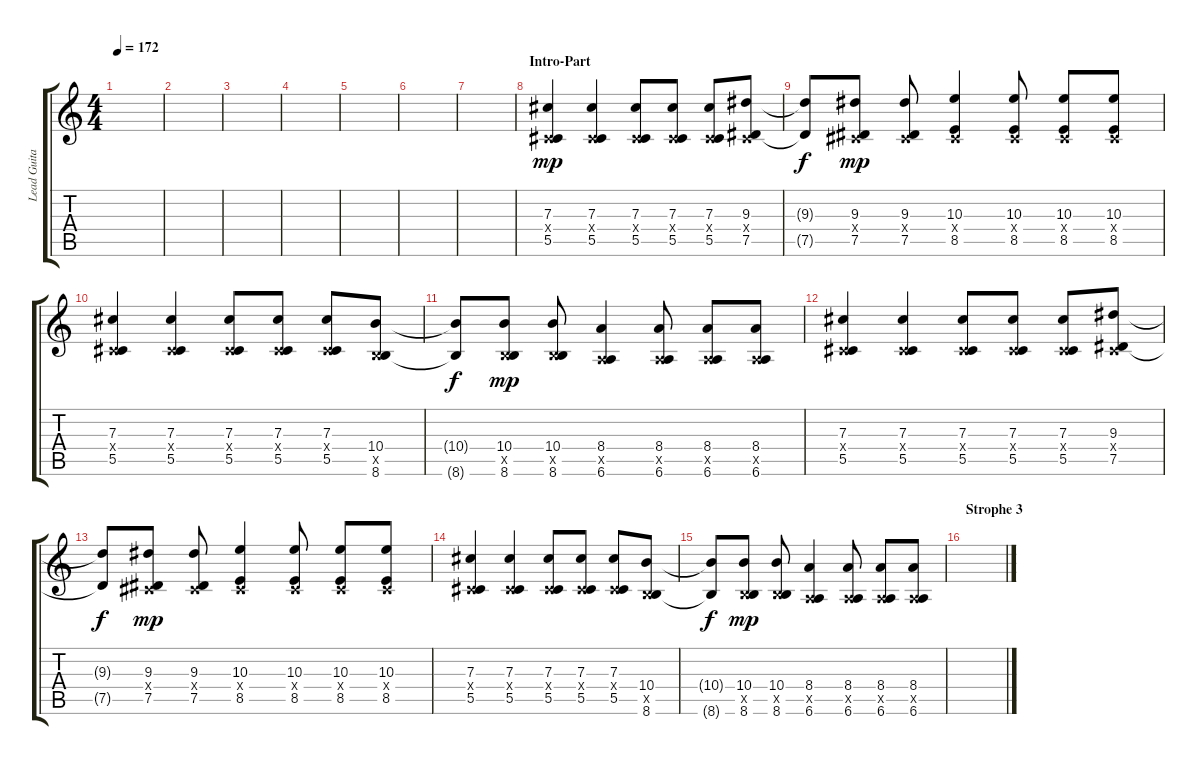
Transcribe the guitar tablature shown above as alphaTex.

\track ("Lead Guitar" "Lead Guita") {instrument distortionguitar}
\staff {score tabs}
\tuning (Eb4 Bb3 Gb3 Db3 Ab2 Eb2) {hide}
\ts (4 4)
\tempo 172
\clef g2
\ks c
|
|
|
|
|
|
|
\section ("" "Intro-Part")
(7.3 0.4{x} 5.5).4{dy mp volume 12 instrument distortionguitar} (7.3 0.4{x} 5.5).4 (7.3 0.4{x} 5.5).8 (7.3 0.4{x} 5.5).8 (7.3 0.4{x} 5.5).8 (9.3 0.4{x} 7.5).8 |
(9.3{t} 7.5{t}).8{dy f} (9.3 0.4{x} 7.5).8{dy mp} (9.3 0.4{x} 7.5).8 (10.3 0.4{x} 8.5).4 (10.3 0.4{x} 8.5).8 (10.3 0.4{x} 8.5).8 (10.3 0.4{x} 8.5).8 |
(7.3 0.4{x} 5.5).4 (7.3 0.4{x} 5.5).4 (7.3 0.4{x} 5.5).8 (7.3 0.4{x} 5.5).8 (7.3 0.4{x} 5.5).8 (10.4 3.5{x} 8.6).8 |
(10.4{t} 8.6{t}).8{dy f} (10.4 3.5{x} 8.6).8{dy mp} (10.4 3.5{x} 8.6).8 (8.4 1.5{x} 6.6).4 (8.4 1.5{x} 6.6).8 (8.4 1.5{x} 6.6).8 (8.4 1.5{x} 6.6).8 |
(7.3 0.4{x} 5.5).4 (7.3 0.4{x} 5.5).4 (7.3 0.4{x} 5.5).8 (7.3 0.4{x} 5.5).8 (7.3 0.4{x} 5.5).8 (9.3 0.4{x} 7.5).8 |
(9.3{t} 7.5{t}).8{dy f} (9.3 0.4{x} 7.5).8{dy mp} (9.3 0.4{x} 7.5).8 (10.3 0.4{x} 8.5).4 (10.3 0.4{x} 8.5).8 (10.3 0.4{x} 8.5).8 (10.3 0.4{x} 8.5).8 |
(7.3 0.4{x} 5.5).4 (7.3 0.4{x} 5.5).4 (7.3 0.4{x} 5.5).8 (7.3 0.4{x} 5.5).8 (7.3 0.4{x} 5.5).8 (10.4 3.5{x} 8.6).8 |
(10.4{t} 8.6{t}).8{dy f} (10.4 3.5{x} 8.6).8{dy mp} (10.4 3.5{x} 8.6).8 (8.4 1.5{x} 6.6).4 (8.4 1.5{x} 6.6).8 (8.4 1.5{x} 6.6).8 (8.4 1.5{x} 6.6).8 |
\section ("" "Strophe 3")
